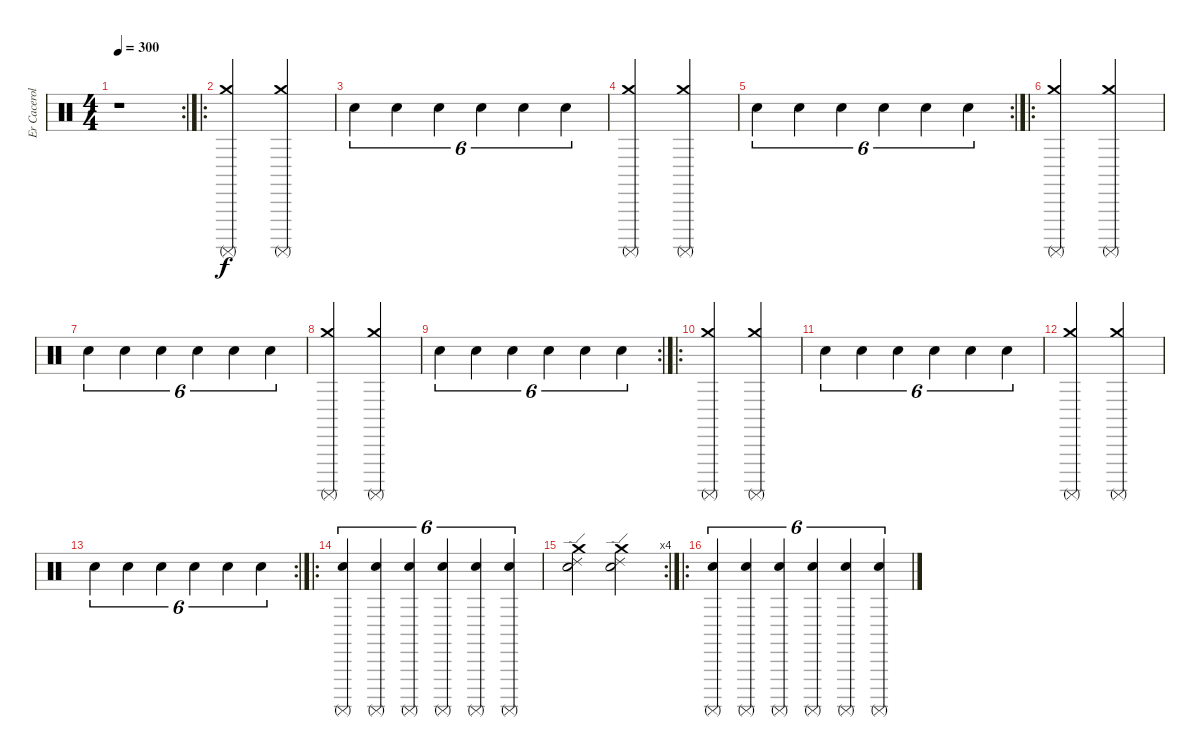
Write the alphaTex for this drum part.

\track ("Er Cacerolas" "Er Cacerol") {instrument percussion}
\staff {score}
\articulation defaults
\rc 2
\ts (4 4)
\tempo 300
\clef neutral
\ks c
r.1{dy f} |
\ro
("Crash medium (hit)" "Surdo (mute)").2 ("Crash medium (hit)" "Surdo (mute)").2 |
"Electric Snare (hit)".4{tu (6 4)} "Electric Snare (hit)".4{tu (6 4)} "Electric Snare (hit)".4{tu (6 4)} "Electric Snare (hit)".4{tu (6 4)} "Electric Snare (hit)".4{tu (6 4)} "Electric Snare (hit)".4{tu (6 4)} |
("Crash medium (hit)" "Surdo (mute)").2 ("Crash medium (hit)" "Surdo (mute)").2 |
\rc 2 "Electric Snare (hit)".4{tu (6 4)} "Electric Snare (hit)".4{tu (6 4)} "Electric Snare (hit)".4{tu (6 4)} "Electric Snare (hit)".4{tu (6 4)} "Electric Snare (hit)".4{tu (6 4)} "Electric Snare (hit)".4{tu (6 4)}
|
\ro
("Crash medium (hit)" "Surdo (mute)").2 ("Crash medium (hit)" "Surdo (mute)").2 |
"Electric Snare (hit)".4{tu (6 4)} "Electric Snare (hit)".4{tu (6 4)} "Electric Snare (hit)".4{tu (6 4)} "Electric Snare (hit)".4{tu (6 4)} "Electric Snare (hit)".4{tu (6 4)} "Electric Snare (hit)".4{tu (6 4)} |
("Crash medium (hit)" "Surdo (mute)").2 ("Crash medium (hit)" "Surdo (mute)").2 |
\rc 2 "Electric Snare (hit)".4{tu (6 4)} "Electric Snare (hit)".4{tu (6 4)} "Electric Snare (hit)".4{tu (6 4)} "Electric Snare (hit)".4{tu (6 4)} "Electric Snare (hit)".4{tu (6 4)} "Electric Snare (hit)".4{tu (6 4)}
|
\ro
("Crash medium (hit)" "Surdo (mute)").2 ("Crash medium (hit)" "Surdo (mute)").2 |
"Electric Snare (hit)".4{tu (6 4)} "Electric Snare (hit)".4{tu (6 4)} "Electric Snare (hit)".4{tu (6 4)} "Electric Snare (hit)".4{tu (6 4)} "Electric Snare (hit)".4{tu (6 4)} "Electric Snare (hit)".4{tu (6 4)} |
("Crash medium (hit)" "Surdo (mute)").2 ("Crash medium (hit)" "Surdo (mute)").2 |
\rc 2 "Electric Snare (hit)".4{tu (6 4)} "Electric Snare (hit)".4{tu (6 4)} "Electric Snare (hit)".4{tu (6 4)} "Electric Snare (hit)".4{tu (6 4)} "Electric Snare (hit)".4{tu (6 4)} "Electric Snare (hit)".4{tu (6 4)}
|
\ro
("Electric Snare (hit)" "Surdo (mute)").4{tu (6 4)} ("Electric Snare (hit)" "Surdo (mute)").4{tu (6 4)} ("Electric Snare (hit)" "Surdo (mute)").4{tu (6 4)} ("Electric Snare (hit)" "Surdo (mute)").4{tu (6 4)} ("Electric Snare (hit)" "Surdo (mute)").4{tu (6 4)} ("Electric Snare (hit)" "Surdo (mute)").4{tu (6 4)} |
\rc 4
("Crash medium (hit)" "Ride (edge) 2" "Electric Snare (hit)").2 ("Crash medium (hit)" "Ride (edge) 2" "Electric Snare (hit)").2 |
\ro
("Electric Snare (hit)" "Surdo (mute)").4{tu (6 4)} ("Electric Snare (hit)" "Surdo (mute)").4{tu (6 4)} ("Electric Snare (hit)" "Surdo (mute)").4{tu (6 4)} ("Electric Snare (hit)" "Surdo (mute)").4{tu (6 4)} ("Electric Snare (hit)" "Surdo (mute)").4{tu (6 4)} ("Electric Snare (hit)" "Surdo (mute)").4{tu (6 4)}
